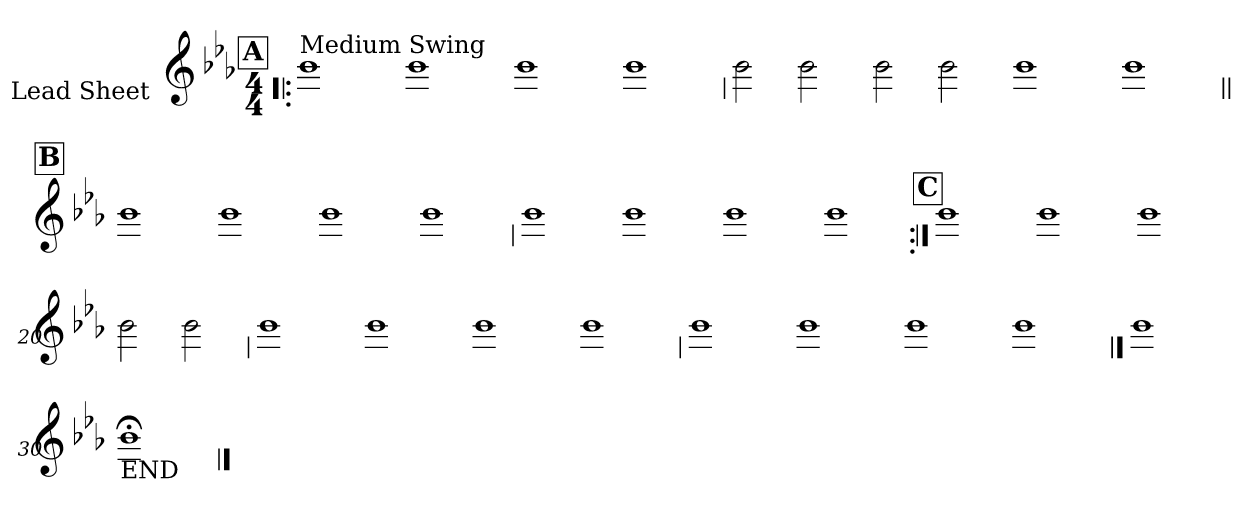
**kern
*part1
*staff1
*I"Lead Sheet
*stria0
*clefG2
*k[b-e-a-]
*c:
*M4/4
!!LO:REH:place=s1:a:t=A
=1!|:
!LO:TX:a:t=Medium Swing
1b-
=2-
1b-
=3-
1b-
=4-
1b-
!!LO:LB:g=z
=5
2b-
2b-
=6-
2b-
2b-
=7-
1b-
=8-
1b-
!!LO:LB:g=z
!!LO:REH:place=s1:a:t=B
=9||
1b-
=10-
1b-
=11-
1b-
=12-
1b-
!!LO:LB:g=z
=13
1b-
=14-
1b-
=15-
1b-
=16-
1b-
!!LO:LB:g=z
!!LO:REH:place=s1:a:t=C
=17:|!
1b-
=18-
1b-
=19-
1b-
=20-
2b-
2b-
!!LO:LB:g=z
=21
1b-
=22-
1b-
=23-
1b-
=24-
1b-
!!LO:LB:g=z
=25
1b-
=26-
1b-
=27-
1b-
=28-
1b-
!!LO:LB:g=z
==29
1b-
=30-
!LO:TX:b:t=END
1b-;
==
*-
